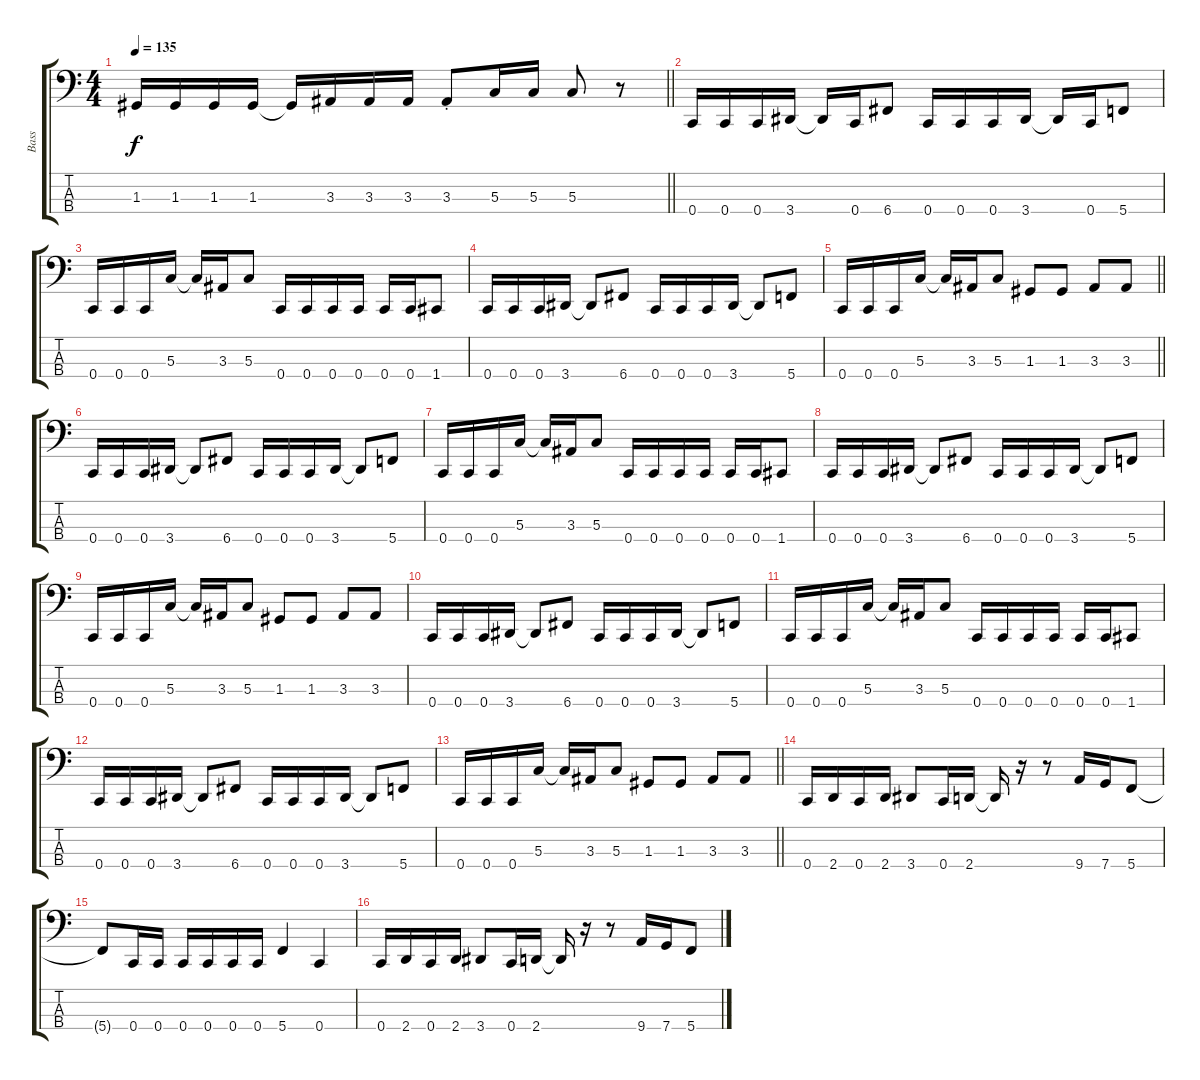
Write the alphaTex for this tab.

\track ("Bass" "Bass") {instrument slapbass2}
\staff {score tabs}
\tuning (F2 C2 G1 C1) {hide}
\ts (4 4)
\tempo 135
\clef f4
\barLineRight lightlight
\ks c
1.3.16{dy f} 1.3.16 1.3.16 1.3.16 1.3{t}.16 3.3.16 3.3.16 3.3.16 3.3{st}.8 5.3.16 5.3.16 5.3.8 r.8 |
0.4.16 0.4.16 0.4.16 3.4.16 3.4{t}.16 0.4.16 6.4.8 0.4.16 0.4.16 0.4.16 3.4.16 3.4{t}.16 0.4.16 5.4.8 |
0.4.16 0.4.16 0.4.16 5.3.16 5.3{t}.16 3.3.16 5.3.8 0.4.16 0.4.16 0.4.16 0.4.16 0.4.16 0.4.16 1.4.8 |
0.4.16 0.4.16 0.4.16 3.4.16 3.4{t}.8 6.4.8 0.4.16 0.4.16 0.4.16 3.4.16 3.4{t}.8 5.4.8 |
\barLineRight lightlight
0.4.16 0.4.16 0.4.16 5.3.16 5.3{t}.16 3.3.16 5.3.8 1.3.8 1.3.8 3.3.8 3.3.8 |
0.4.16 0.4.16 0.4.16 3.4.16 3.4{t}.8 6.4.8 0.4.16 0.4.16 0.4.16 3.4.16 3.4{t}.8 5.4.8 |
0.4.16 0.4.16 0.4.16 5.3.16 5.3{t}.16 3.3.16 5.3.8 0.4.16 0.4.16 0.4.16 0.4.16 0.4.16 0.4.16 1.4.8 |
0.4.16 0.4.16 0.4.16 3.4.16 3.4{t}.8 6.4.8 0.4.16 0.4.16 0.4.16 3.4.16 3.4{t}.8 5.4.8 |
0.4.16 0.4.16 0.4.16 5.3.16 5.3{t}.16 3.3.16 5.3.8 1.3.8 1.3.8 3.3.8 3.3.8 |
0.4.16 0.4.16 0.4.16 3.4.16 3.4{t}.8 6.4.8 0.4.16 0.4.16 0.4.16 3.4.16 3.4{t}.8 5.4.8 |
0.4.16 0.4.16 0.4.16 5.3.16 5.3{t}.16 3.3.16 5.3.8 0.4.16 0.4.16 0.4.16 0.4.16 0.4.16 0.4.16 1.4.8 |
0.4.16 0.4.16 0.4.16 3.4.16 3.4{t}.8 6.4.8 0.4.16 0.4.16 0.4.16 3.4.16 3.4{t}.8 5.4.8 |
\barLineRight lightlight
0.4.16 0.4.16 0.4.16 5.3.16 5.3{t}.16 3.3.16 5.3.8 1.3.8 1.3.8 3.3.8 3.3.8 |
0.4.16 2.4.16 0.4.16 2.4.16 3.4.8 0.4.16 2.4.16 2.4{t}.16 r.16 r.8 9.4.16 7.4.16 5.4.8 |
5.4{t}.8 0.4.16 0.4.16 0.4.16 0.4.16 0.4.16 0.4.16 5.4.4 0.4.4 |
0.4.16 2.4.16 0.4.16 2.4.16 3.4.8 0.4.16 2.4.16 2.4{t}.16 r.16 r.8 9.4.16 7.4.16 5.4.8
